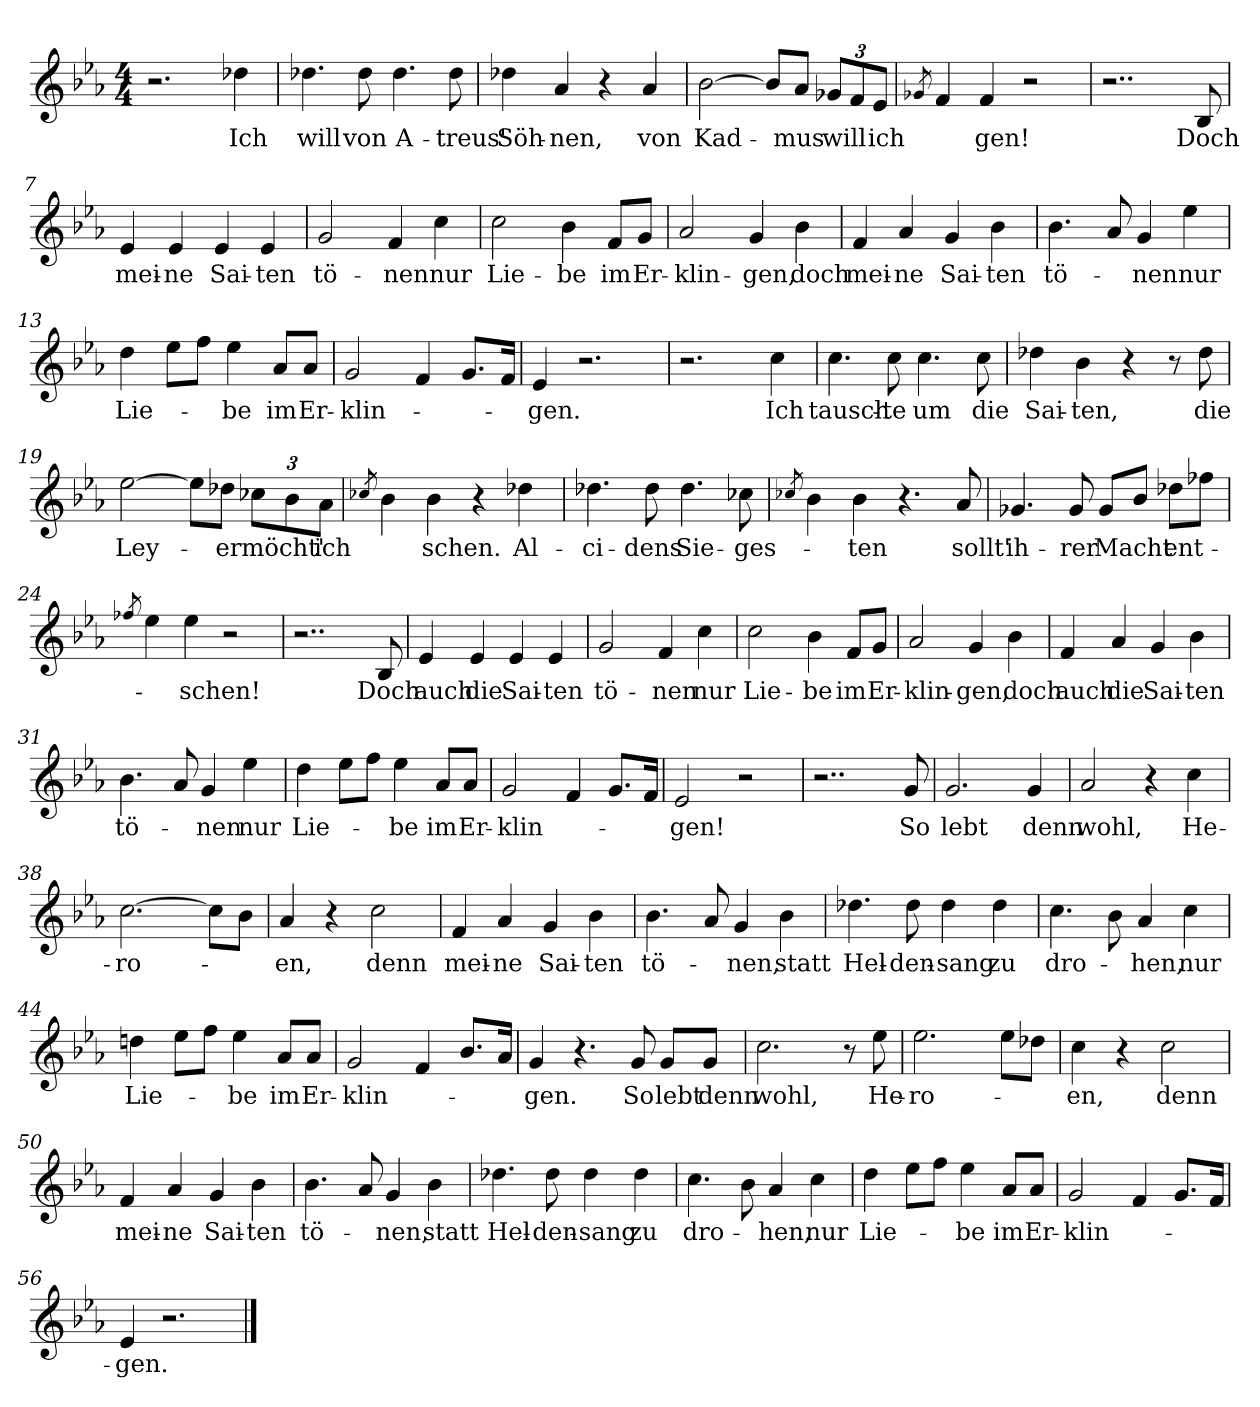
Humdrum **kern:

**kern	**text
*part1	*part1
*staff1	*staff1
*clefG2	*
*k[b-e-a-]	*
*M4/4	*
=1	=1
2.r	.
!	!LO:LY:b
4dd-X\	Ich
=2	=2
!	!LO:LY:b
4.dd-X\	will
!	!LO:LY:b
8dd-\	von
!	!LO:LY:b
4.dd-\	A-
!	!LO:LY:b
8dd-\	-treus'
=3	=3
!	!LO:LY:b
4dd-X\	Söh-
!	!LO:LY:b
4a-/	-nen,
4r	.
!	!LO:LY:b
4a-/	von
=4	=4
!	!LO:LY:b
[2b-\	Kad-
8b-/L]	.
!	!LO:LY:b
8a-/J	-mus
!	!LO:LY:b
12g-X/L	will
12f/	.
!	!LO:LY:b
12e-/J	ich
=5	=5
8qg-X/	.
4f/	.
!	!LO:LY:b
4f/	-gen!
2r	.
=6	=6
2..r	.
!	!LO:LY:b
8B-/	Doch
=7	=7
!	!LO:LY:b
4e-/	mei-
!	!LO:LY:b
4e-/	-ne
!	!LO:LY:b
4e-/	Sai-
!	!LO:LY:b
4e-/	-ten
=8	=8
!	!LO:LY:b
2g/	tö-
!	!LO:LY:b
4f/	-nen
!	!LO:LY:b
4cc\	nur
!!LO:LB:g=z
=9	=9
!	!LO:LY:b
2cc\	Lie-
!	!LO:LY:b
4b-\	-be
!	!LO:LY:b
8f/L	im
!	!LO:LY:b
8g/J	Er-
=10	=10
!	!LO:LY:b
2a-/	-klin-
!	!LO:LY:b
4g/	-gen,
!	!LO:LY:b
4b-\	doch
=11	=11
!	!LO:LY:b
4f/	mei-
!	!LO:LY:b
4a-/	-ne
!	!LO:LY:b
4g/	Sai-
!	!LO:LY:b
4b-\	-ten
=12	=12
!	!LO:LY:b
4.b-\	tö-
8a-/	.
!	!LO:LY:b
4g/	-nen
!	!LO:LY:b
4ee-\	nur
=13	=13
!	!LO:LY:b
4dd\	Lie-
8ee-\L	.
8ff\J	.
!	!LO:LY:b
4ee-\	-be
!	!LO:LY:b
8a-/L	im
!	!LO:LY:b
8a-/J	Er-
=14	=14
!	!LO:LY:b
2g/	-klin-
4f/	.
8.g/L	.
16f/Jk	.
=15	=15
!	!LO:LY:b
4e-/	-gen.
2.r	.
=16	=16
2.r	.
!	!LO:LY:b
4cc\	Ich
!!LO:LB:g=z
=17	=17
!	!LO:LY:b
4.cc\	tausch-
!	!LO:LY:b
8cc\	-te
!	!LO:LY:b
4.cc\	um
!	!LO:LY:b
8cc\	die
=18	=18
!	!LO:LY:b
4dd-X\	Sai-
!	!LO:LY:b
4b-\	-ten,
4r	.
8r	.
!	!LO:LY:b
8dd-\	die
=19	=19
!	!LO:LY:b
[2ee-\	Ley-
8ee-\L]	.
!	!LO:LY:b
8dd-X\J	-er
!	!LO:LY:b
12cc-X\L	möcht'
12b-\	.
!	!LO:LY:b
12a-\J	ich
=20	=20
8qcc-X/	.
4b-\	.
!	!LO:LY:b
4b-\	-schen.
4r	.
!	!LO:LY:b
4dd-X\	Al-
=21	=21
!	!LO:LY:b
4.dd-X\	-ci-
!	!LO:LY:b
8dd-\	-dens
!	!LO:LY:b
4.dd-\	Sie-
!	!LO:LY:b
8cc-X\	-ges-
=22	=22
8qcc-X/	.
4b-\	.
!	!LO:LY:b
4b-\	-ten
4.r	.
!	!LO:LY:b
8a-/	sollt'
!!LO:LB:g=z
=23	=23
!	!LO:LY:b
4.g-X/	ih-
!	!LO:LY:b
8g-/	-rer
!	!LO:LY:b
8g-/L	Macht
8b-/J	.
!	!LO:LY:b
8dd-X\L	ent-
8ff-X\J	.
=24	=24
8qff-X/	.
4ee-\	.
!	!LO:LY:b
4ee-\	-schen!
2r	.
=25	=25
2..r	.
!	!LO:LY:b
8B-/	Doch
=26	=26
!	!LO:LY:b
4e-/	auch
!	!LO:LY:b
4e-/	die
!	!LO:LY:b
4e-/	Sai-
!	!LO:LY:b
4e-/	-ten
=27	=27
!	!LO:LY:b
2g/	tö-
!	!LO:LY:b
4f/	-nen
!	!LO:LY:b
4cc\	nur
=28	=28
!	!LO:LY:b
2cc\	Lie-
!	!LO:LY:b
4b-\	-be
!	!LO:LY:b
8f/L	im
!	!LO:LY:b
8g/J	Er-
=29	=29
!	!LO:LY:b
2a-/	-klin-
!	!LO:LY:b
4g/	-gen,
!	!LO:LY:b
4b-\	doch
!!LO:LB:g=z
=30	=30
!	!LO:LY:b
4f/	auch
!	!LO:LY:b
4a-/	die
!	!LO:LY:b
4g/	Sai-
!	!LO:LY:b
4b-\	-ten
=31	=31
!	!LO:LY:b
4.b-\	tö-
8a-/	.
!	!LO:LY:b
4g/	-nen
!	!LO:LY:b
4ee-\	nur
=32	=32
!	!LO:LY:b
4dd\	Lie-
8ee-\L	.
8ff\J	.
!	!LO:LY:b
4ee-\	-be
!	!LO:LY:b
8a-/L	im
!	!LO:LY:b
8a-/J	Er-
=33	=33
!	!LO:LY:b
2g/	-klin-
4f/	.
8.g/L	.
16f/Jk	.
=34	=34
!	!LO:LY:b
2e-/	-gen!
2r	.
=35	=35
2..r	.
!	!LO:LY:b
8g/	So
=36	=36
!	!LO:LY:b
2.g/	lebt
!	!LO:LY:b
4g/	denn
=37	=37
!	!LO:LY:b
2a-/	wohl,
4r	.
!	!LO:LY:b
4cc\	He-
=38	=38
!	!LO:LY:b
[2.cc\	-ro-
8cc\L]	.
8b-\J	.
=39	=39
!	!LO:LY:b
4a-/	-en,
4r	.
!	!LO:LY:b
2cc\	denn
!!LO:LB:g=z
=40	=40
!	!LO:LY:b
4f/	mei-
!	!LO:LY:b
4a-/	-ne
!	!LO:LY:b
4g/	Sai-
!	!LO:LY:b
4b-\	-ten
=41	=41
!	!LO:LY:b
4.b-\	tö-
8a-/	.
!	!LO:LY:b
4g/	-nen,
!	!LO:LY:b
4b-\	statt
=42	=42
!	!LO:LY:b
4.dd-X\	Hel-
!	!LO:LY:b
8dd-\	-den-
!	!LO:LY:b
4dd-\	-sang
!	!LO:LY:b
4dd-\	zu
=43	=43
!	!LO:LY:b
4.cc\	dro-
8b-\	.
!	!LO:LY:b
4a-/	-hen,
!	!LO:LY:b
4cc\	nur
=44	=44
!	!LO:LY:b
4ddn\	Lie-
8ee-\L	.
8ff\J	.
!	!LO:LY:b
4ee-\	-be
!	!LO:LY:b
8a-/L	im
!	!LO:LY:b
8a-/J	Er-
=45	=45
!	!LO:LY:b
2g/	-klin-
4f/	.
8.b-/L	.
16a-/Jk	.
=46	=46
!	!LO:LY:b
4g/	-gen.
4.r	.
!	!LO:LY:b
8g/	So
!	!LO:LY:b
8g/L	lebt
!	!LO:LY:b
8g/J	denn
!!LO:LB:g=z
=47	=47
!	!LO:LY:b
2.cc\	wohl,
8r	.
!	!LO:LY:b
8ee-\	He-
=48	=48
!	!LO:LY:b
2.ee-\	-ro-
8ee-\L	.
8dd-X\J	.
=49	=49
!	!LO:LY:b
4cc\	-en,
4r	.
!	!LO:LY:b
2cc\	denn
=50	=50
!	!LO:LY:b
4f/	mei-
!	!LO:LY:b
4a-/	-ne
!	!LO:LY:b
4g/	Sai-
!	!LO:LY:b
4b-\	-ten
=51	=51
!	!LO:LY:b
4.b-\	tö-
8a-/	.
!	!LO:LY:b
4g/	-nen,
!	!LO:LY:b
4b-\	statt
=52	=52
!	!LO:LY:b
4.dd-X\	Hel-
!	!LO:LY:b
8dd-\	-den-
!	!LO:LY:b
4dd-\	-sang
!	!LO:LY:b
4dd-\	zu
=53	=53
!	!LO:LY:b
4.cc\	dro-
8b-\	.
!	!LO:LY:b
4a-/	-hen,
!	!LO:LY:b
4cc\	nur
=54	=54
!	!LO:LY:b
4dd\	Lie-
8ee-\L	.
8ff\J	.
!	!LO:LY:b
4ee-\	-be
!	!LO:LY:b
8a-/L	im
!	!LO:LY:b
8a-/J	Er-
!!LO:LB:g=z
=55	=55
!	!LO:LY:b
2g/	-klin-
4f/	.
8.g/L	.
16f/Jk	.
=56	=56
!	!LO:LY:b
4e-/	-gen.
2.r	.
==	==
*-	*-
